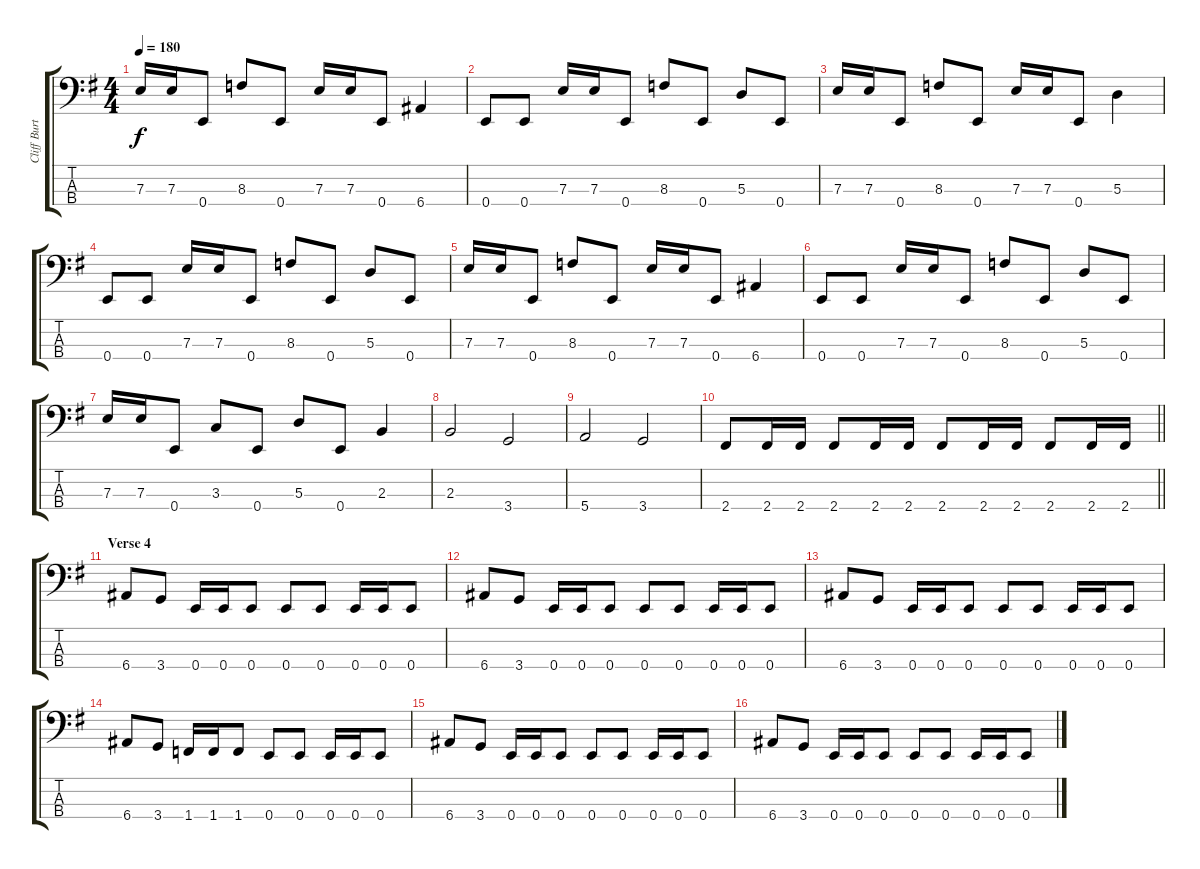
\track ("Cliff Burton" "Cliff Burt") {instrument electricbassfinger}
\staff {score tabs}
\tuning (G2 D2 A1 E1) {hide}
\ts (4 4)
\tempo 180
\clef f4
\ks eminor
7.3.16{dy f} 7.3.16 0.4.8 8.3.8 0.4.8 7.3.16 7.3.16 0.4.8 6.4.4 |
0.4.8 0.4.8 7.3.16 7.3.16 0.4.8 8.3.8 0.4.8 5.3.8 0.4.8 |
7.3.16 7.3.16 0.4.8 8.3.8 0.4.8 7.3.16 7.3.16 0.4.8 5.3.4 |
0.4.8 0.4.8 7.3.16 7.3.16 0.4.8 8.3.8 0.4.8 5.3.8 0.4.8 |
7.3.16 7.3.16 0.4.8 8.3.8 0.4.8 7.3.16 7.3.16 0.4.8 6.4.4 |
0.4.8 0.4.8 7.3.16 7.3.16 0.4.8 8.3.8 0.4.8 5.3.8 0.4.8 |
7.3.16 7.3.16 0.4.8 3.3.8 0.4.8 5.3.8 0.4.8 2.3.4 |
2.3.2 3.4.2 |
5.4.2 3.4.2 |
\barLineRight lightlight
2.4.8 2.4.16 2.4.16 2.4.8 2.4.16 2.4.16 2.4.8 2.4.16 2.4.16 2.4.8 2.4.16 2.4.16 |
\section ("" "Verse 4")
6.4.8 3.4.8 0.4.16 0.4.16 0.4.8 0.4.8 0.4.8 0.4.16 0.4.16 0.4.8 |
6.4.8 3.4.8 0.4.16 0.4.16 0.4.8 0.4.8 0.4.8 0.4.16 0.4.16 0.4.8 |
6.4.8 3.4.8 0.4.16 0.4.16 0.4.8 0.4.8 0.4.8 0.4.16 0.4.16 0.4.8 |
6.4.8 3.4.8 1.4.16 1.4.16 1.4.8 0.4.8 0.4.8 0.4.16 0.4.16 0.4.8 |
6.4.8 3.4.8 0.4.16 0.4.16 0.4.8 0.4.8 0.4.8 0.4.16 0.4.16 0.4.8 |
6.4.8 3.4.8 0.4.16 0.4.16 0.4.8 0.4.8 0.4.8 0.4.16 0.4.16 0.4.8
